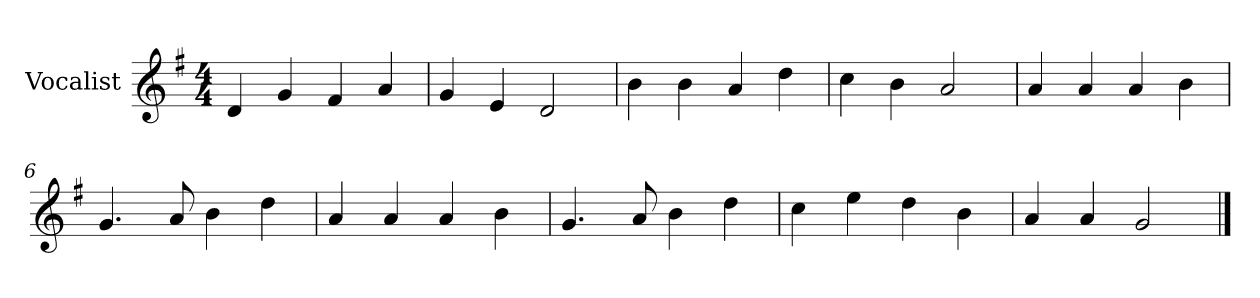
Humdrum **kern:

**kern
*part1
*staff1
*I"Vocalist
*k[f#]
*G:
*M4/4
=1
4d
4g
4f#
4a
=2
4g
4e
2d
=3
4b
4b
4a
4dd
=4
4cc
4b
2a
=5
4a
4a
4a
4b
=6
4.g
8a
4b
4dd
=7
4a
4a
4a
4b
=8
4.g
8a
4b
4dd
=9
4cc
4ee
4dd
4b
=10
4a
4a
2g
==
*-
